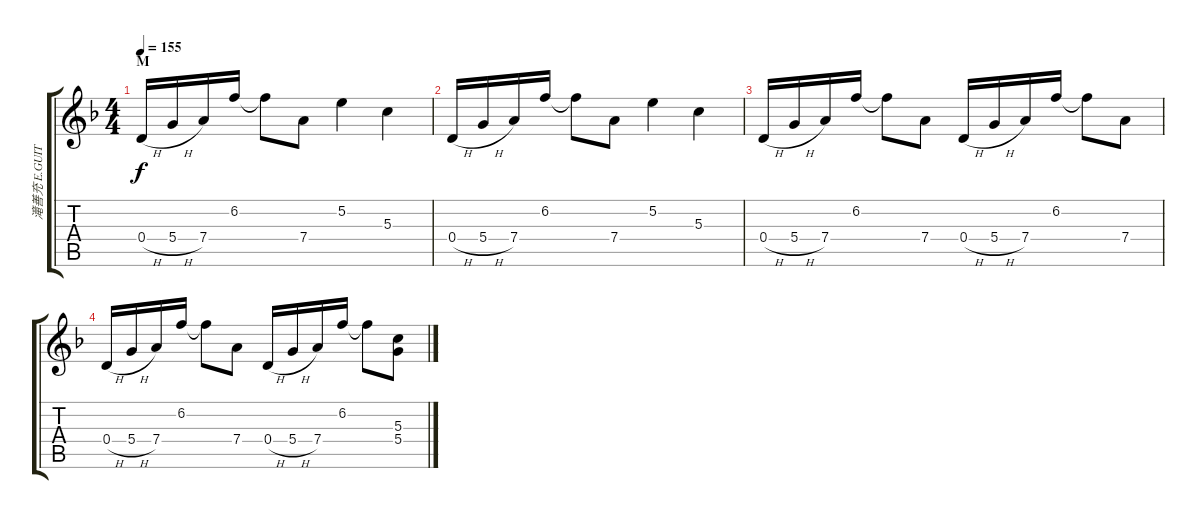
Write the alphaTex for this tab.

\track ("滝善充 E.GUITARⅠ" "滝善充 E.GUIT") {instrument distortionguitar}
\staff {score tabs}
\tuning (E4 B3 G3 D3 A2 E2) {hide}
\ts (4 4)
\section ("" "M")
\tempo 155
\clef g2
\ks f
0.4{h}.16{dy f} 5.4{h}.16 7.4.16 6.2.16 6.2{t}.8 7.4.8 5.2.4 5.3.4 |
0.4{h}.16 5.4{h}.16 7.4.16 6.2.16 6.2{t}.8 7.4.8 5.2.4 5.3.4 |
0.4{h}.16 5.4{h}.16 7.4.16 6.2.16 6.2{t}.8 7.4.8 0.4{h}.16 5.4{h}.16 7.4.16 6.2.16 6.2{t}.8 7.4.8 |
0.4{h}.16 5.4{h}.16 7.4.16 6.2.16 6.2{t}.8 7.4.8 0.4{h}.16 5.4{h}.16 7.4.16 6.2.16 6.2{t}.8 (5.3 5.4).8
